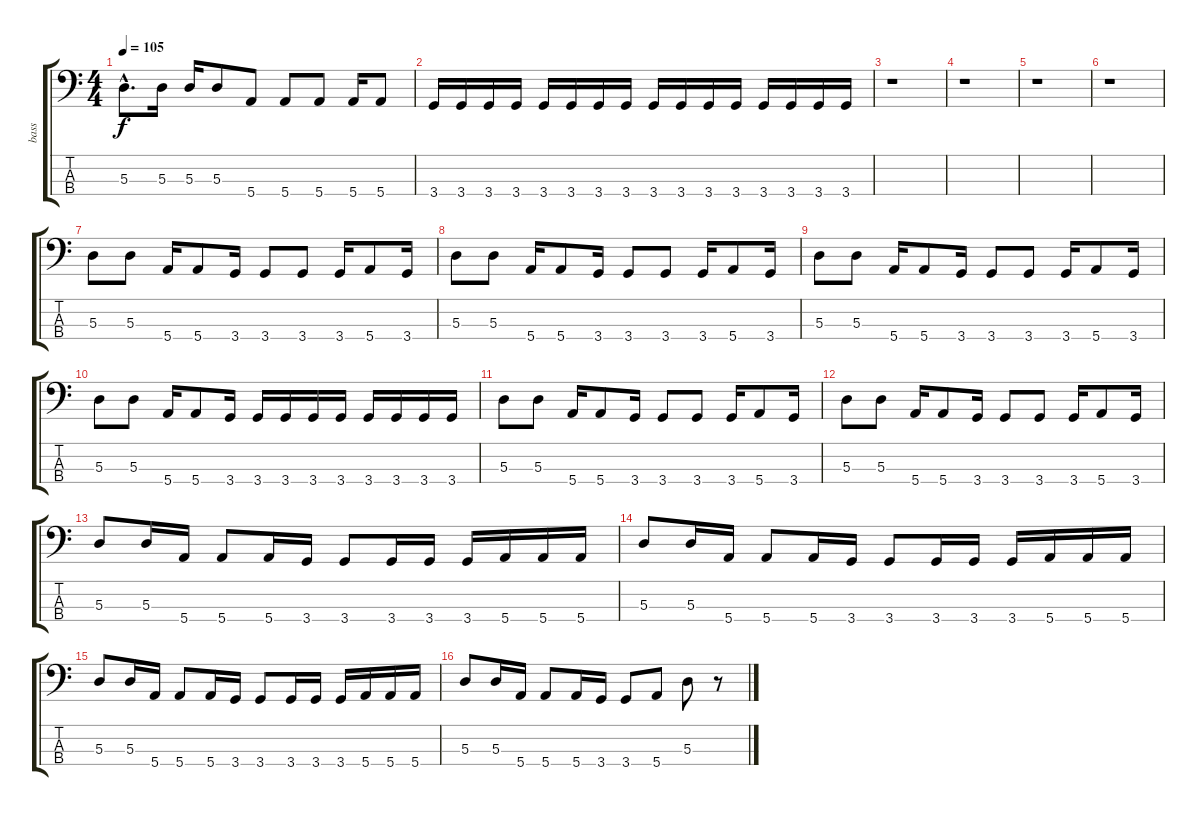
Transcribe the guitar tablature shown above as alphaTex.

\track ("bass" "bass") {instrument acousticguitarnylon}
\staff {score tabs}
\tuning (G2 D2 A1 E1) {hide}
\ts (4 4)
\tempo 105
\clef f4
\ks c
5.3{hac}.8{d dy f} 5.3.16 5.3.16 5.3.8 5.4.8 5.4.8 5.4.8 5.4.16 5.4.8 |
3.4.16 3.4.16 3.4.16 3.4.16 3.4.16 3.4.16 3.4.16 3.4.16 3.4.16 3.4.16 3.4.16 3.4.16 3.4.16 3.4.16 3.4.16 3.4.16 |
r.1 |
r.1 |
r.1 |
r.1 |
5.3.8 5.3.8 5.4.16 5.4.8 3.4.16 3.4.8 3.4.8 3.4.16 5.4.8 3.4.16 |
5.3.8 5.3.8 5.4.16 5.4.8 3.4.16 3.4.8 3.4.8 3.4.16 5.4.8 3.4.16 |
5.3.8 5.3.8 5.4.16 5.4.8 3.4.16 3.4.8 3.4.8 3.4.16 5.4.8 3.4.16 |
5.3.8 5.3.8 5.4.16 5.4.8 3.4.16 3.4.16 3.4.16 3.4.16 3.4.16 3.4.16 3.4.16 3.4.16 3.4.16 |
5.3.8 5.3.8 5.4.16 5.4.8 3.4.16 3.4.8 3.4.8 3.4.16 5.4.8 3.4.16 |
5.3.8 5.3.8 5.4.16 5.4.8 3.4.16 3.4.8 3.4.8 3.4.16 5.4.8 3.4.16 |
5.3.8 5.3.16 5.4.16 5.4.8 5.4.16 3.4.16 3.4.8 3.4.16 3.4.16 3.4.16 5.4.16 5.4.16 5.4.16 |
5.3.8 5.3.16 5.4.16 5.4.8 5.4.16 3.4.16 3.4.8 3.4.16 3.4.16 3.4.16 5.4.16 5.4.16 5.4.16 |
5.3.8 5.3.16 5.4.16 5.4.8 5.4.16 3.4.16 3.4.8 3.4.16 3.4.16 3.4.16 5.4.16 5.4.16 5.4.16 |
5.3.8 5.3.16 5.4.16 5.4.8 5.4.16 3.4.16 3.4.8 5.4.8 5.3.8 r.8
